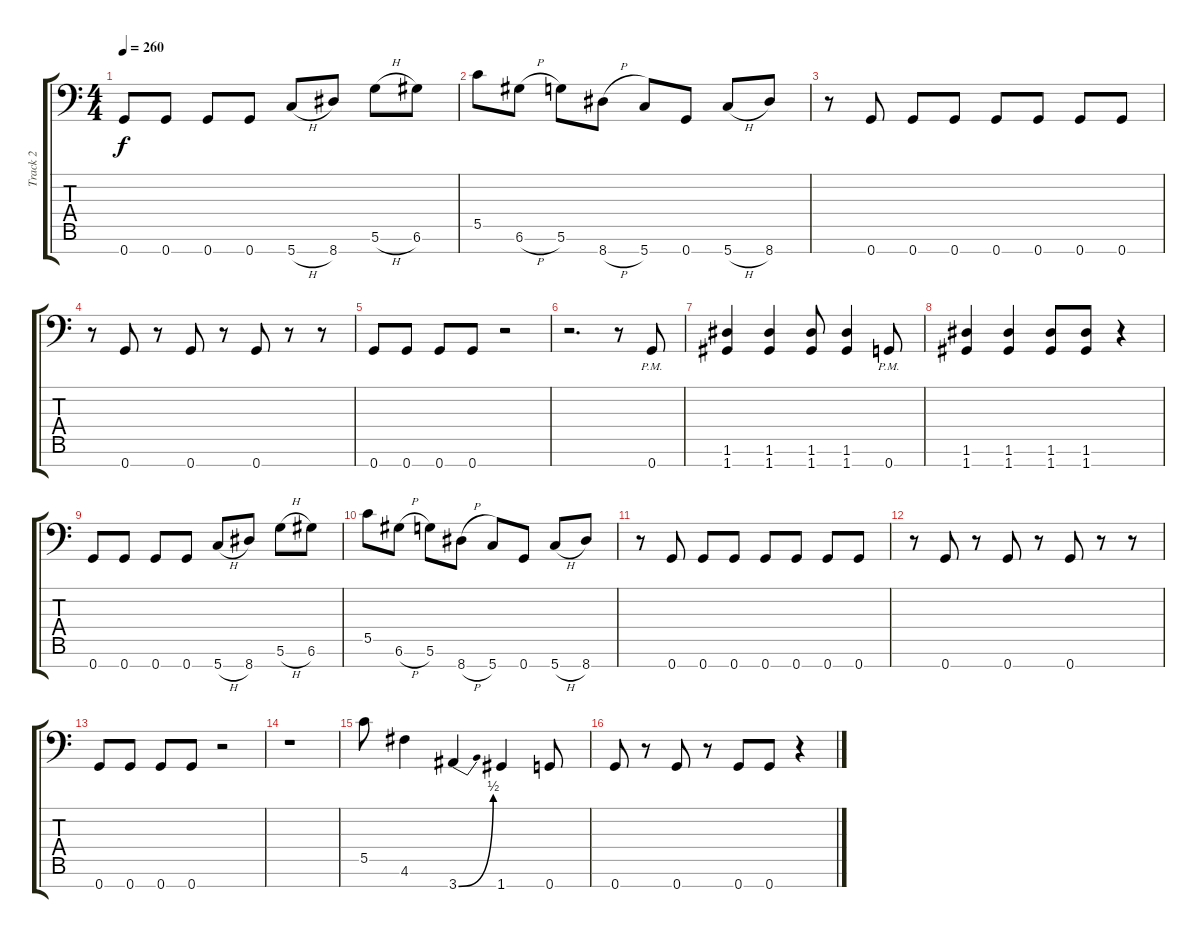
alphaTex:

\track ("Track 2" "Track 2") {instrument acousticguitarsteel}
\staff {score tabs}
\tuning (D4 A3 E3 C3 G2 D2 G1) {hide}
\ts (4 4)
\tempo 260
\clef f4
\ks c
0.7.8{dy f} 0.7.8 0.7.8 0.7.8 5.7{h}.8 8.7.8 5.6{h}.8 6.6.8 |
5.5.8 6.6{h}.8 5.6.8 8.7{h}.8 5.7.8 0.7.8 5.7{h}.8 8.7.8 |
r.8 0.7.8 0.7.8 0.7.8 0.7.8 0.7.8 0.7.8 0.7.8 |
r.8 0.7.8 r.8 0.7.8 r.8 0.7.8 r.8 r.8 |
0.7.8 0.7.8 0.7.8 0.7.8 r.2 |
r.2{d} r.8 0.7{pm}.8 |
(1.6 1.7).4 (1.6 1.7).4 (1.6 1.7).8 (1.6 1.7).4 0.7{pm}.8 |
(1.6 1.7).4 (1.6 1.7).4 (1.6 1.7).8 (1.6 1.7).8 r.4 |
0.7.8 0.7.8 0.7.8 0.7.8 5.7{h}.8 8.7.8 5.6{h}.8 6.6.8 |
5.5.8 6.6{h}.8 5.6.8 8.7{h}.8 5.7.8 0.7.8 5.7{h}.8 8.7.8 |
r.8 0.7.8 0.7.8 0.7.8 0.7.8 0.7.8 0.7.8 0.7.8 |
r.8 0.7.8 r.8 0.7.8 r.8 0.7.8 r.8 r.8 |
0.7.8 0.7.8 0.7.8 0.7.8 r.2 |
r.1 |
5.5.8 4.6.4 3.7{be (bend 0 0 60 2)}.4 1.7.4 0.7.8 |
0.7.8 r.8 0.7.8 r.8 0.7.8 0.7.8 r.4
